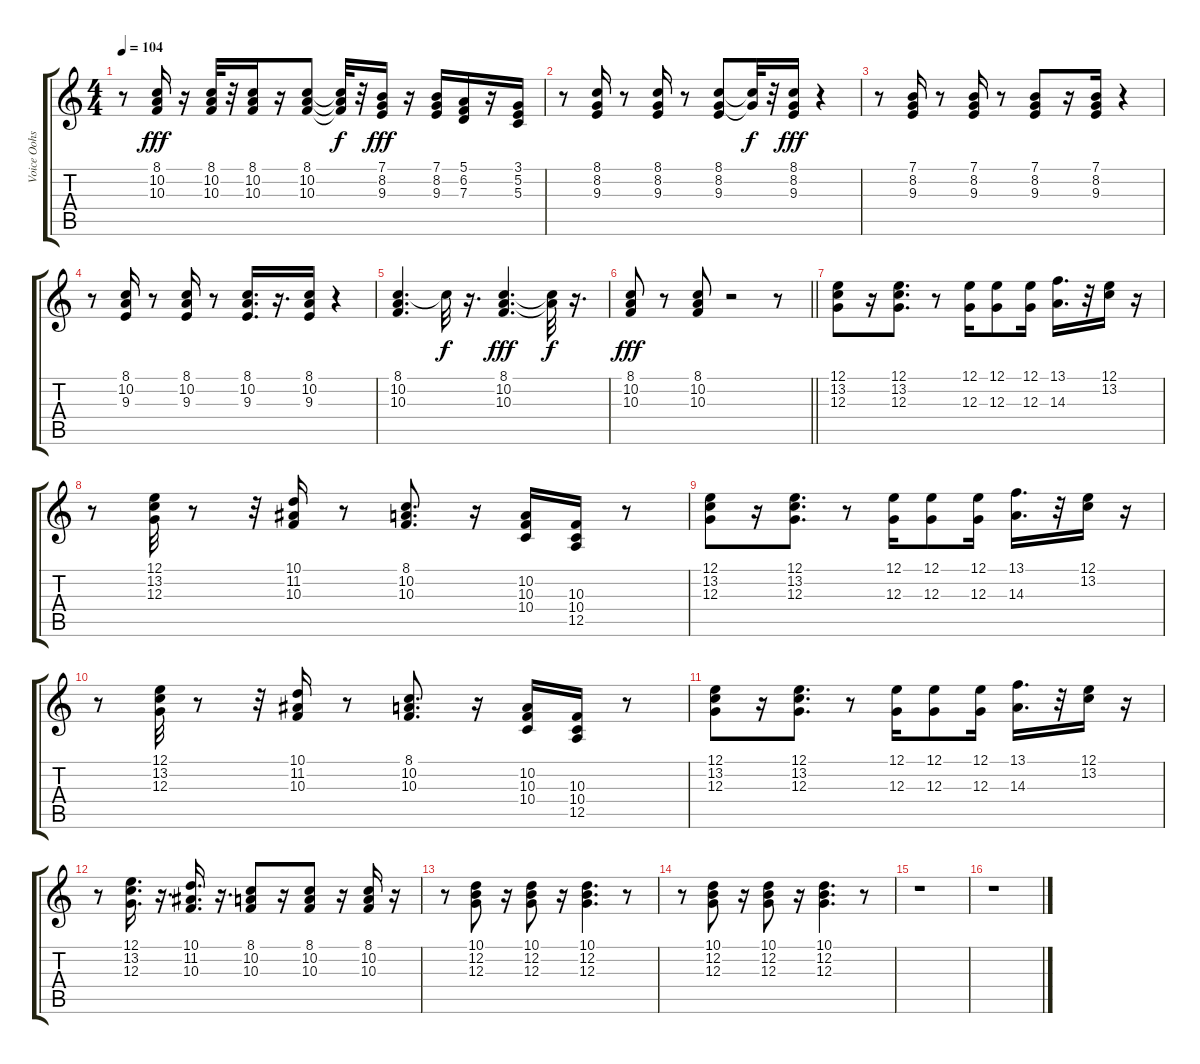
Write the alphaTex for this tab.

\track ("Voice Oohs" "Voice Oohs") {instrument voiceoohs}
\staff {score tabs}
\tuning (E4 B3 G3 D3 A2 E2) {hide}
\ts (4 4)
\tempo 104
\clef g2
\ks c
r.8{dy fff} (8.1 10.2 10.3).16 r.16 (8.1 10.2 10.3).32 r.32 (8.1 10.2 10.3).16 r.16 (8.1 10.2 10.3).8 (8.1{t} 10.2{t} 10.3{t}).32{dy f} r.32 (7.1 8.2 9.3).16{dy fff} r.16 (7.1 8.2 9.3).16 (5.1 6.2 7.3).16 r.16 (3.1 5.2 5.3).16 |
r.8 (8.1 8.2 9.3).16 r.8 (8.1 8.2 9.3).16 r.8 (8.1 8.2 9.3).8 (8.1{t} 8.2{t}).32{dy f} r.32 (8.1 8.2 9.3).16{dy fff} r.4 |
r.8 (7.1 8.2 9.3).16 r.8 (7.1 8.2 9.3).16 r.8 (7.1 8.2 9.3).8 r.16 (7.1 8.2 9.3).16 r.4 |
r.8 (8.1 10.2 9.3).16 r.8 (8.1 10.2 9.3).16 r.8 (8.1 10.2 9.3).16{d} r.16{d} (8.1 10.2 9.3).16 r.4 |
(8.1 10.2 10.3).4{d} 8.1{t}.32{dy f} r.16{d} (8.1 10.2 10.3).4{d dy fff} (8.1{t} 10.2{t}).32{dy f} r.16{d} |
\barLineRight lightlight
(8.1 10.2 10.3).8{dy fff} r.8 (8.1 10.2 10.3).8 r.2 r.8 |
(12.1 13.2 12.3).8 r.16 (12.1 13.2 12.3).8{d} r.8 (12.1 12.3).16 (12.1 12.3).8 (12.1 12.3).16 (13.1 14.3).16{d} r.32 (12.1 13.2).16 r.16 |
r.8 (12.1 13.2 12.3).32 r.8 r.32 (10.1 11.2 10.3).16 r.8 (8.1 10.2 10.3).8{d} r.16 (10.2 10.3 10.4).16 (10.3 10.4 12.5).16 r.8 |
(12.1 13.2 12.3).8 r.16 (12.1 13.2 12.3).8{d} r.8 (12.1 12.3).16 (12.1 12.3).8 (12.1 12.3).16 (13.1 14.3).16{d} r.32 (12.1 13.2).16 r.16 |
r.8 (12.1 13.2 12.3).32 r.8 r.32 (10.1 11.2 10.3).16 r.8 (8.1 10.2 10.3).8{d} r.16 (10.2 10.3 10.4).16 (10.3 10.4 12.5).16 r.8 |
(12.1 13.2 12.3).8 r.16 (12.1 13.2 12.3).8{d} r.8 (12.1 12.3).16 (12.1 12.3).8 (12.1 12.3).16 (13.1 14.3).16{d} r.32 (12.1 13.2).16 r.16 |
r.8 (12.1 13.2 12.3).16{d} r.16{d} (10.1 11.2 10.3).16{d} r.16{d} (8.1 10.2 10.3).8 r.16 (8.1 10.2 10.3).8 r.16 (8.1 10.2 10.3).16 r.16 |
r.8 (10.1 12.2 12.3).8 r.16 (10.1 12.2 12.3).8 r.16 (10.1 12.2 12.3).4{d} r.8 |
r.8 (10.1 12.2 12.3).8 r.16 (10.1 12.2 12.3).8 r.16 (10.1 12.2 12.3).4{d} r.8 |
r.1 |
r.1
